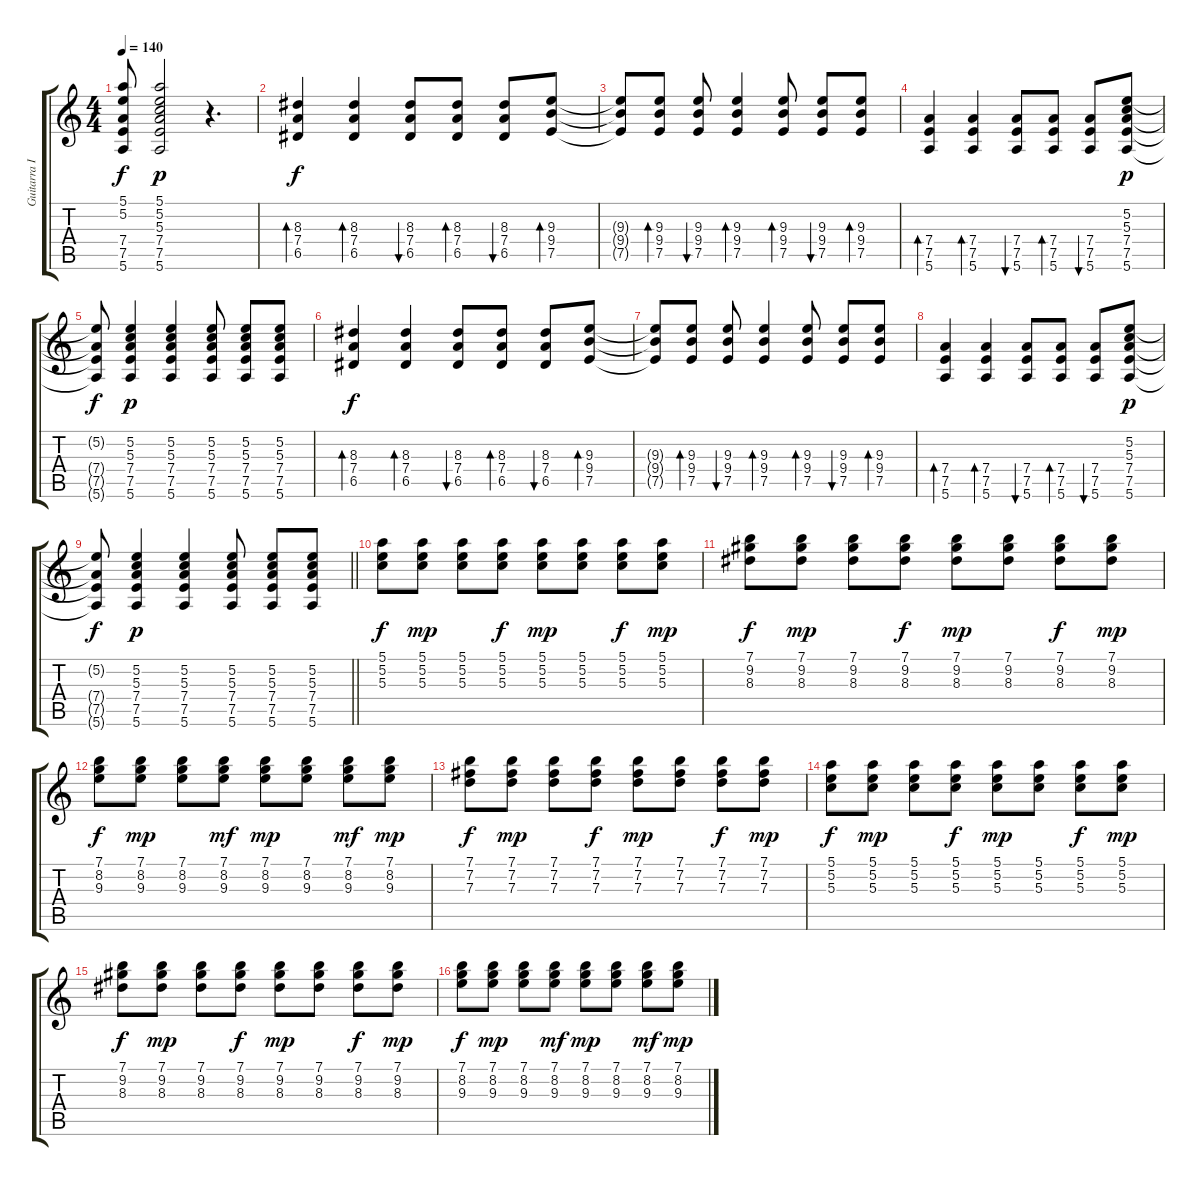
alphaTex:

\track ("Guitarra I" "Guitarra I") {instrument acousticguitarsteel}
\staff {score tabs}
\tuning (E4 B3 G3 D3 A2 E2) {hide}
\ts (4 4)
\tempo 140
\clef g2
\ks c
(5.1{t} 5.2{t} 7.4{t} 7.5{t} 5.6{t}).8{dy f} (5.1 5.2 5.3 7.4 7.5 5.6).2{dy p} r.4{d} |
(8.3 7.4 6.5).4{bd 30 dy f} (8.3 7.4 6.5).4{bd 30} (8.3 7.4 6.5).8{bu 30} (8.3 7.4 6.5).8{bd 30} (8.3 7.4 6.5).8{bu 30} (9.3 9.4 7.5).8{bd 30} |
(9.3{t} 9.4{t} 7.5{t}).8 (9.3 9.4 7.5).8{bd 30} (9.3 9.4 7.5).8{bu 30} (9.3 9.4 7.5).4{bd 30} (9.3 9.4 7.5).8{bd 30} (9.3 9.4 7.5).8{bu 30} (9.3 9.4 7.5).8{bd 30} |
(7.4 7.5 5.6).4{bd 30} (7.4 7.5 5.6).4{bd 30} (7.4 7.5 5.6).8{bu 30} (7.4 7.5 5.6).8{bd 30} (7.4 7.5 5.6).8{bu 30} (5.2 5.3 7.4 7.5 5.6).8{dy p} |
(5.2{t} 7.4{t} 7.5{t} 5.6{t}).8{dy f} (5.2 5.3 7.4 7.5 5.6).4{dy p} (5.2 5.3 7.4 7.5 5.6).4 (5.2 5.3 7.4 7.5 5.6).8 (5.2 5.3 7.4 7.5 5.6).8 (5.2 5.3 7.4 7.5 5.6).8 |
(8.3 7.4 6.5).4{bd 30 dy f} (8.3 7.4 6.5).4{bd 30} (8.3 7.4 6.5).8{bu 30} (8.3 7.4 6.5).8{bd 30} (8.3 7.4 6.5).8{bu 30} (9.3 9.4 7.5).8{bd 30} |
(9.3{t} 9.4{t} 7.5{t}).8 (9.3 9.4 7.5).8{bd 30} (9.3 9.4 7.5).8{bu 30} (9.3 9.4 7.5).4{bd 30} (9.3 9.4 7.5).8{bd 30} (9.3 9.4 7.5).8{bu 30} (9.3 9.4 7.5).8{bd 30} |
(7.4 7.5 5.6).4{bd 30} (7.4 7.5 5.6).4{bd 30} (7.4 7.5 5.6).8{bu 30} (7.4 7.5 5.6).8{bd 30} (7.4 7.5 5.6).8{bu 30} (5.2 5.3 7.4 7.5 5.6).8{dy p} |
\barLineRight lightlight
(5.2{t} 7.4{t} 7.5{t} 5.6{t}).8{dy f} (5.2 5.3 7.4 7.5 5.6).4{dy p} (5.2 5.3 7.4 7.5 5.6).4 (5.2 5.3 7.4 7.5 5.6).8 (5.2 5.3 7.4 7.5 5.6).8 (5.2 5.3 7.4 7.5 5.6).8 |
(5.1 5.2 5.3).8{dy f} (5.1 5.2 5.3).8{dy mp} (5.1 5.2 5.3).8 (5.1 5.2 5.3).8{dy f} (5.1 5.2 5.3).8{dy mp} (5.1 5.2 5.3).8 (5.1 5.2 5.3).8{dy f} (5.1 5.2 5.3).8{dy mp} |
(7.1 9.2 8.3).8{dy f} (7.1 9.2 8.3).8{dy mp} (7.1 9.2 8.3).8 (7.1 9.2 8.3).8{dy f} (7.1 9.2 8.3).8{dy mp} (7.1 9.2 8.3).8 (7.1 9.2 8.3).8{dy f} (7.1 9.2 8.3).8{dy mp} |
(7.1 8.2 9.3).8{dy f} (7.1 8.2 9.3).8{dy mp} (7.1 8.2 9.3).8 (7.1 8.2 9.3).8{dy mf} (7.1 8.2 9.3).8{dy mp} (7.1 8.2 9.3).8 (7.1 8.2 9.3).8{dy mf} (7.1 8.2 9.3).8{dy mp} |
(7.1 7.2 7.3).8{dy f} (7.1 7.2 7.3).8{dy mp} (7.1 7.2 7.3).8 (7.1 7.2 7.3).8{dy f} (7.1 7.2 7.3).8{dy mp} (7.1 7.2 7.3).8 (7.1 7.2 7.3).8{dy f} (7.1 7.2 7.3).8{dy mp} |
(5.1 5.2 5.3).8{dy f} (5.1 5.2 5.3).8{dy mp} (5.1 5.2 5.3).8 (5.1 5.2 5.3).8{dy f} (5.1 5.2 5.3).8{dy mp} (5.1 5.2 5.3).8 (5.1 5.2 5.3).8{dy f} (5.1 5.2 5.3).8{dy mp} |
(7.1 9.2 8.3).8{dy f} (7.1 9.2 8.3).8{dy mp} (7.1 9.2 8.3).8 (7.1 9.2 8.3).8{dy f} (7.1 9.2 8.3).8{dy mp} (7.1 9.2 8.3).8 (7.1 9.2 8.3).8{dy f} (7.1 9.2 8.3).8{dy mp} |
(7.1 8.2 9.3).8{dy f} (7.1 8.2 9.3).8{dy mp} (7.1 8.2 9.3).8 (7.1 8.2 9.3).8{dy mf} (7.1 8.2 9.3).8{dy mp} (7.1 8.2 9.3).8 (7.1 8.2 9.3).8{dy mf} (7.1 8.2 9.3).8{dy mp}
